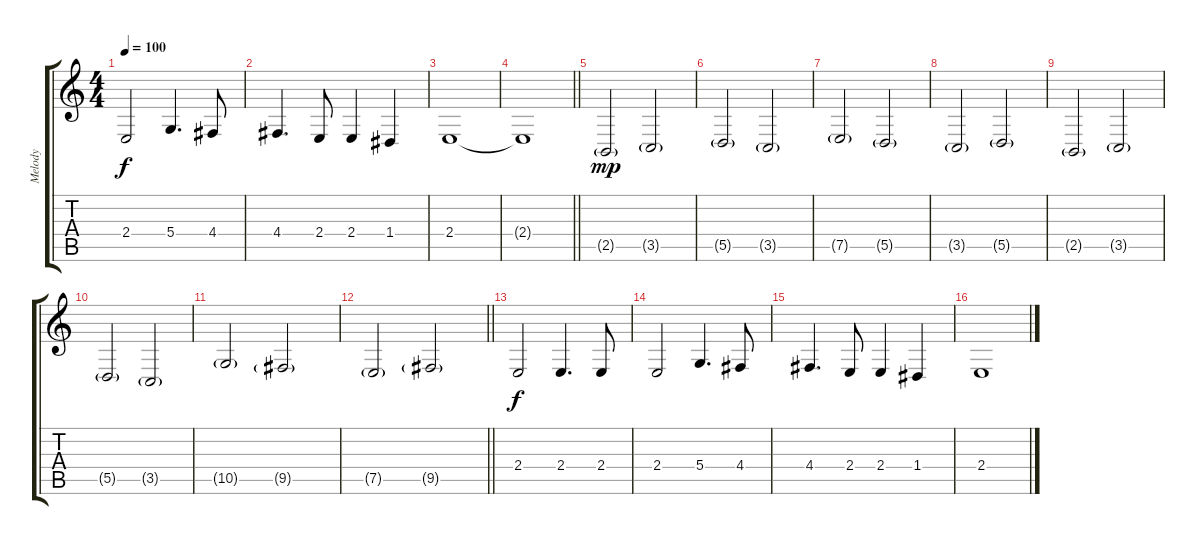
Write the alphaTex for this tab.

\track ("Melody" "Melody") {instrument trumpet}
\staff {score tabs}
\tuning (E4 B3 G3 D3 A2 E2) {hide}
\ts (4 4)
\tempo 100
\clef g2
\ks c
2.4.2{dy f} 5.4.4{d} 4.4.8 |
4.4.4{d} 2.4.8 2.4.4 1.4.4 |
2.4.1 |
\barLineRight lightlight
2.4{t}.1 |
2.5{g}.2{dy mp} 3.5{g}.2 |
5.5{g}.2 3.5{g}.2 |
7.5{g}.2 5.5{g}.2 |
3.5{g}.2 5.5{g}.2 |
2.5{g}.2 3.5{g}.2 |
5.5{g}.2 3.5{g}.2 |
10.5{g}.2 9.5{g}.2 |
\barLineRight lightlight
7.5{g}.2 9.5{g}.2 |
2.4.2{dy f} 2.4.4{d} 2.4.8 |
2.4.2 5.4.4{d} 4.4.8 |
4.4.4{d} 2.4.8 2.4.4 1.4.4 |
2.4.1
